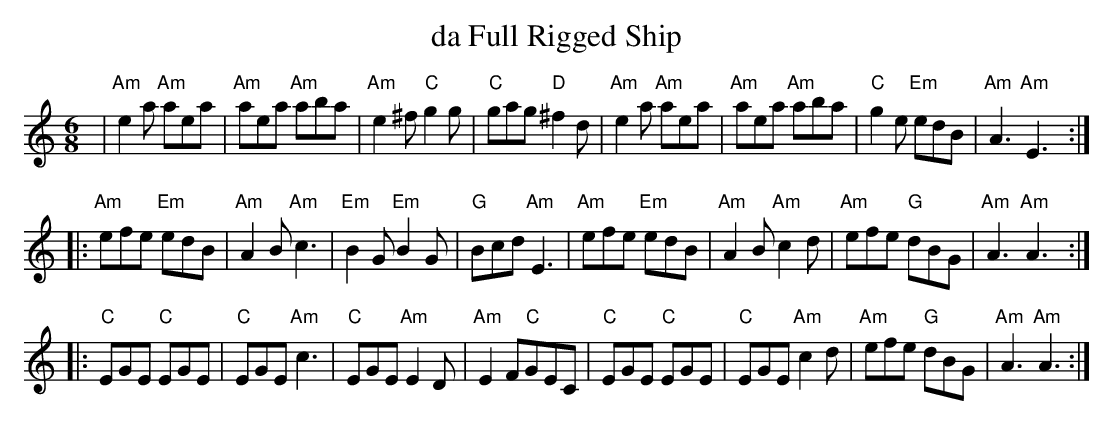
X:1
T:da Full Rigged Ship
M:6/8
L:1/8
K:Am
| "Am"e2a "Am"aea | "Am"aea "Am"aba | "Am"e2^f "C"g2g | "C"gag "D"^f2d |\
  "Am"e2a "Am"aea | "Am"aea "Am"aba | "C"g2e "Em"edB | "Am"A3 "Am"E3 :|
|:"Am"efe "Em"edB | "Am"A2B "Am"c3 | "Em"B2G "Em"B2G | "G"Bcd "Am"E3 |\
  "Am"efe "Em"edB | "Am"A2B "Am"c2d | "Am"efe "G"dBG | "Am"A3 "Am"A3 :|
|: "C"EGE "C"EGE | "C"EGE "Am"c3 | "C"EGE "Am"E2D | "Am"E2F"C"GEC |\
  "C"EGE "C"EGE | "C"EGE"Am"c2d | "Am"efe "G"dBG | "Am"A3 "Am"A3 :|
